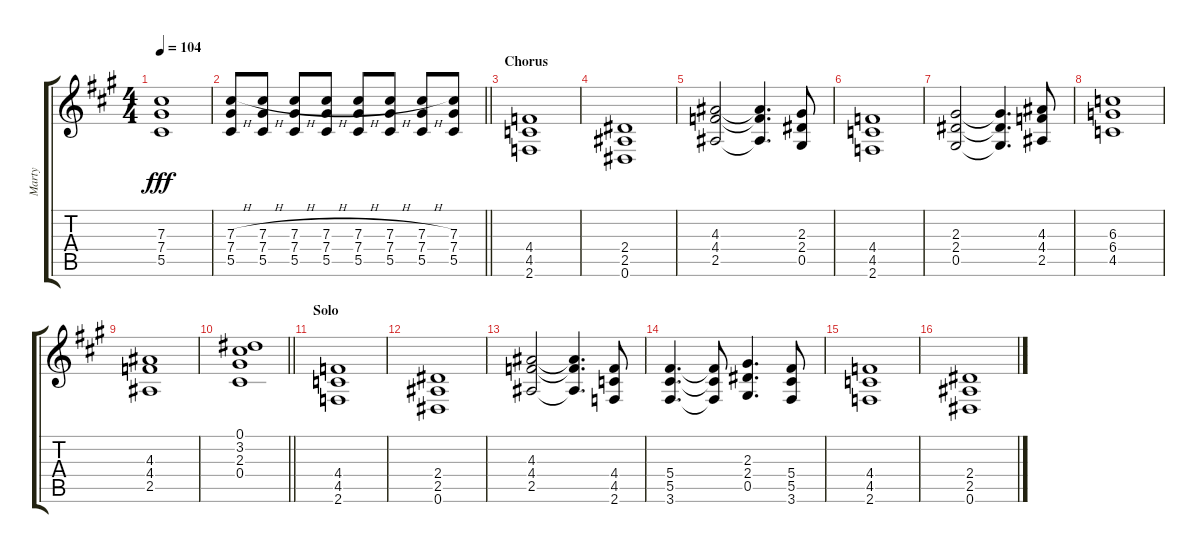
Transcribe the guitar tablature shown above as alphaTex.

\track ("Marty" "Marty") {instrument overdrivenguitar}
\staff {score tabs}
\tuning (Eb4 Bb3 Gb3 Db3 Ab2 Eb2) {hide}
\ts (4 4)
\tempo 104
\clef g2
\ks a
(7.3 7.4 5.5).1{dy fff} |
\barLineRight lightlight
(7.3{h} 7.4 5.5).8 (7.3{h} 7.4 5.5).8 (7.3{h} 7.4 5.5).8 (7.3{h} 7.4 5.5).8 (7.3{h} 7.4 5.5).8 (7.3{h} 7.4 5.5).8 (7.3{h} 7.4 5.5).8 (7.3 7.4 5.5).8 |
\section ("" "Chorus")
(4.4 4.5 2.6).1 |
(2.4 2.5 0.6).1 |
(4.3 4.4 2.5).2 (4.3{t} 4.4{t} 2.5{t}).4{d} (2.3 2.4 0.5).8 |
(4.4 4.5 2.6).1 |
(2.3 2.4 0.5).2 (2.3{t} 2.4{t} 0.5{t}).4{d} (4.3 4.4 2.5).8 |
(6.3 6.4 4.5).1 |
(4.3 4.4 2.5).1 |
\barLineRight lightlight
(0.1 3.2 2.3 0.4).1 |
\section ("" "Solo")
(4.4 4.5 2.6).1 |
(2.4 2.5 0.6).1 |
(4.3 4.4 2.5).2 (4.3{t} 4.4{t} 2.5{t}).4{d} (4.4 4.5 2.6).8 |
(5.4 5.5 3.6).4{d} (5.4{t} 5.5{t} 3.6{t}).8 (2.3 2.4 0.5).4{d} (5.4 5.5 3.6).8 |
(4.4 4.5 2.6).1 |
(2.4 2.5 0.6).1
